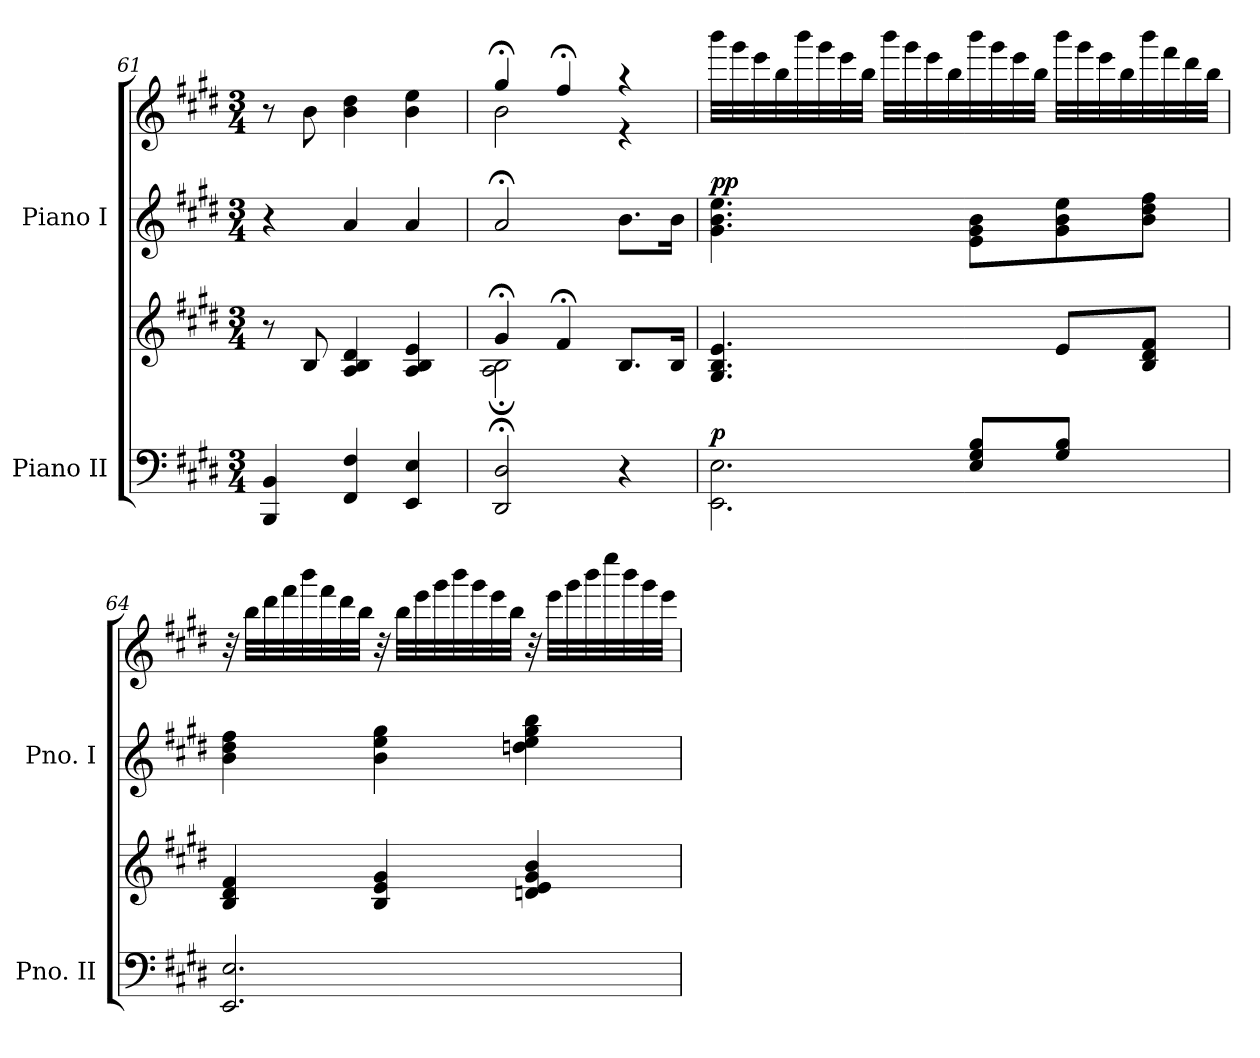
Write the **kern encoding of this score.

**kern	**kern	**dynam	**kern	**kern	**dynam
*part2	*part2	*part2	*part1	*part1	*part1
*staff4	*staff3	*staff3/4	*staff2	*staff1	*staff1/2
*I"Piano II	*	*	*I"Piano I	*	*
*I'Pno. II	*	*	*I'Pno. I	*	*
*clefF4	*clefG2	*	*clefG2	*clefG2	*
*k[f#c#g#d#]	*k[f#c#g#d#]	*	*k[f#c#g#d#]	*k[f#c#g#d#]	*
*M3/4	*M3/4	*	*M3/4	*M3/4	*
=61	=61	=61	=61	=61	=61
4BBB/ 4BB/	8r	.	4r	8r	.
.	8B/	.	.	8b\	.
4FF#/ 4F#/	4A/ 4B/ 4d#/	.	4a/	4b\ 4dd#\	.
4EE/ 4E/	4A/ 4B/ 4e/	.	4a/	4b\ 4ee\	.
=62	=62	=62	=62	=62	=62
*	*	*	*	*MM48	*
*	*^	*	*	*^	*
2DD#/; 2D#/;	4g#;</	2A\; 2B\;	.	2a;/	4gg#;</	2b\	.
.	4f#;</	.	.	.	4ff#;</	.	.
*	*	*	*	*	*MM72	*	*
4r	8.B/L	4rAyy	.	8.b\L	4r	4r	.
.	16B/Jk	.	.	16b\Jk	.	.	.
*	*v	*v	*	*	*v	*v	*
!!LO:LB:g=z
=63	=63	=63	=63	=63	=63
*^	*	*	*	*	*
!	!	!	!LO:DY:a=2	!	!	!LO:DY:a=2
!	!	!	!	!	!	!LO:DY:n=1:a
4.rFyy	2.EE\ 2.E\	4.G#/ 4.B/ 4.e/	p	4.g#\ 4.b\ 4.ee\	32bbb\LLL	p p
.	.	.	.	.	32ggg#\	.
.	.	.	.	.	32eee\	.
.	.	.	.	.	32bb\	.
.	.	.	.	.	32bbb\	.
.	.	.	.	.	32ggg#\	.
.	.	.	.	.	32eee\	.
.	.	.	.	.	32bb\JJJ	.
.	.	.	.	.	32bbb\LLL	.
.	.	.	.	.	32ggg#\	.
.	.	.	.	.	32eee\	.
.	.	.	.	.	32bb\	.
8E/ 8G#/ 8B/L	.	8ryy	.	8e\ 8g#\ 8b\L	32bbb\	.
.	.	.	.	.	32ggg#\	.
.	.	.	.	.	32eee\	.
.	.	.	.	.	32bb\JJJ	.
8G#/ 8B/J	.	8e/L	.	8g#\ 8b\ 8ee\	32bbb\LLL	.
.	.	.	.	.	32ggg#\	.
.	.	.	.	.	32eee\	.
.	.	.	.	.	32bb\	.
8ryy	.	8B/ 8d#/ 8f#/J	.	8b\ 8dd#\ 8ff#\J	32bbb\	.
.	.	.	.	.	32fff#\	.
.	.	.	.	.	32ddd#\	.
.	.	.	.	.	32bb\JJJ	.
*v	*v	*	*	*	*	*
=64	=64	=64	=64	=64	=64
2.EE/ 2.E/	4B/ 4d#/ 4f#/	.	4b\ 4dd#\ 4ff#\	32r	.
.	.	.	.	32bb\LLL	.
.	.	.	.	32ddd#\	.
.	.	.	.	32fff#\	.
.	.	.	.	32bbb\	.
.	.	.	.	32fff#\	.
.	.	.	.	32ddd#\	.
.	.	.	.	32bb\JJJ	.
.	4B/ 4e/ 4g#/	.	4b\ 4ee\ 4gg#\	32r	.
.	.	.	.	32bb\LLL	.
.	.	.	.	32eee\	.
.	.	.	.	32ggg#\	.
.	.	.	.	32bbb\	.
.	.	.	.	32ggg#\	.
.	.	.	.	32eee\	.
.	.	.	.	32bb\JJJ	.
.	4dn/ 4e/ 4g#/ 4b/	.	4ddn\ 4ee\ 4gg#\ 4bb\	32r	.
.	.	.	.	32eee\LLL	.
.	.	.	.	32ggg#\	.
.	.	.	.	32bbb\	.
.	.	.	.	32eeee\	.
.	.	.	.	32bbb\	.
.	.	.	.	32ggg#\	.
.	.	.	.	32eee\JJJ	.
=	=	=	=	=	=
*-	*-	*-	*-	*-	*-
